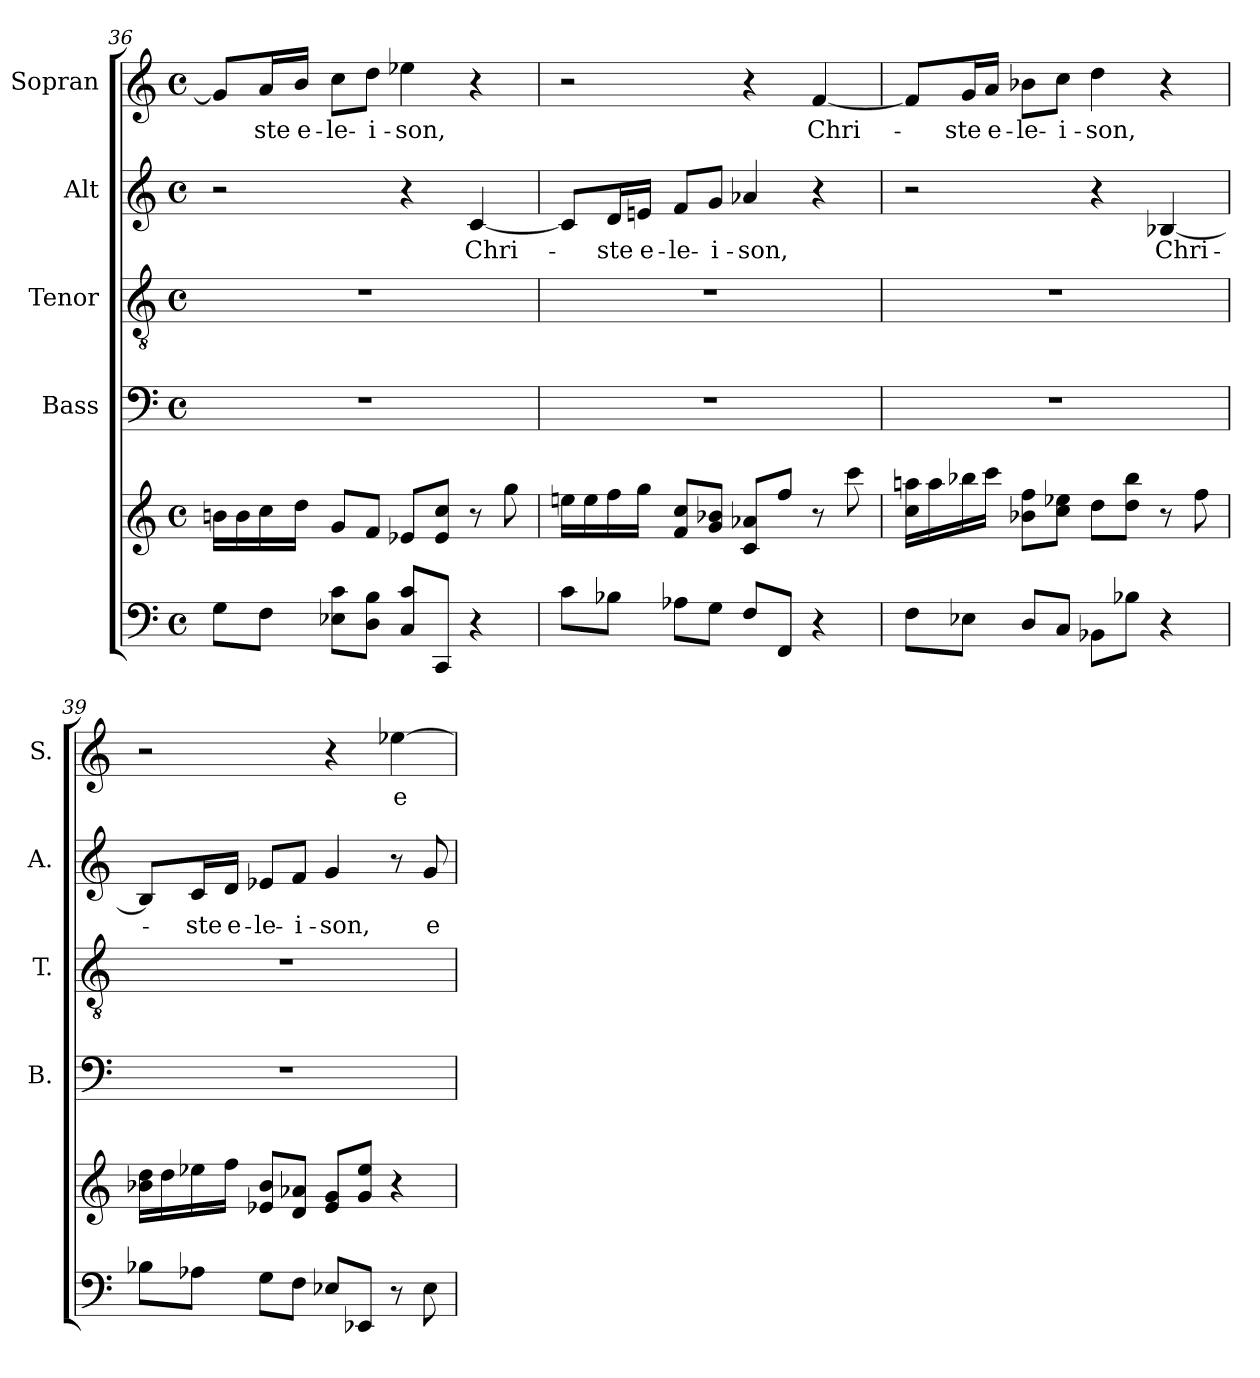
**kern	**kern	**kern	**kern	**kern	**text	**kern	**text
*part5	*part5	*part4	*part3	*part2	*part2	*part1	*part1
*staff6	*staff5	*staff4	*staff3	*staff2	*staff2	*staff1	*staff1
*	*	*I"Bass	*I"Tenor	*I"Alt	*	*I"Sopran	*
*	*	*I'B.	*I'T.	*I'A.	*	*I'S.	*
*clefF4	*clefG2	*clefF4	*clefGv2	*clefG2	*	*clefG2	*
*k[]	*k[]	*k[]	*k[]	*k[]	*	*k[]	*
*C:	*C:	*C:	*C:	*C:	*	*C:	*
*M4/4	*M4/4	*M4/4	*M4/4	*M4/4	*	*M4/4	*
*met(c)	*met(c)	*met(c)	*met(c)	*met(c)	*	*met(c)	*
=36	=36	=36	=36	=36	=36	=36	=36
8G\L	16bn\LL	1r	1r	2r	.	8g/L]	.
.	16b\	.	.	.	.	.	.
!	!	!	!	!	!	!	!LO:LY:b
8F\J	16cc\	.	.	.	.	16a/L	-ste
!	!	!	!	!	!	!	!LO:LY:b
.	16dd\JJ	.	.	.	.	16b/JJ	e-
!	!	!	!	!	!	!	!LO:LY:b
8E-X\ 8c\L	8g/L	.	.	.	.	8cc\L	-le-
!	!	!	!	!	!	!	!LO:LY:b
8D\ 8B\J	8f/J	.	.	.	.	8dd\J	-i-
!	!	!	!	!	!	!	!LO:LY:b
8C/ 8c/L	8e-X/L	.	.	4r	.	4ee-X\	-son,
8CC/J	8e-/ 8cc/J	.	.	.	.	.	.
!	!	!	!	!	!LO:LY:b	!	!
4r	8r	.	.	[4c/	Chri-	4r	.
.	8gg\	.	.	.	.	.	.
=37	=37	=37	=37	=37	=37	=37	=37
8c\L	16een\LL	1r	1r	8c/L]	.	2r	.
.	16ee\	.	.	.	.	.	.
!	!	!	!	!	!LO:LY:b	!	!
8B-X\J	16ff\	.	.	16d/L	-ste	.	.
!	!	!	!	!	!LO:LY:b	!	!
.	16gg\JJ	.	.	16en/JJ	e-	.	.
!	!	!	!	!	!LO:LY:b	!	!
8A-X\L	8f/ 8cc/L	.	.	8f/L	-le-	.	.
!	!	!	!	!	!LO:LY:b	!	!
8G\J	8g/ 8b-X/J	.	.	8g/J	-i-	.	.
!	!	!	!	!	!LO:LY:b	!	!
8F/L	8c/ 8a-X/L	.	.	4a-X/	-son,	4r	.
8FF/J	8ff/J	.	.	.	.	.	.
!	!	!	!	!	!	!	!LO:LY:b
4r	8r	.	.	4r	.	[4f/	Chri-
.	8ccc\	.	.	.	.	.	.
!!LO:PB:g=z
=38	=38	=38	=38	=38	=38	=38	=38
8F\L	16cc\ 16aan\LL	1r	1r	2r	.	8f/L]	.
.	16aa\	.	.	.	.	.	.
!	!	!	!	!	!	!	!LO:LY:b
8E-X\J	16bb-X\	.	.	.	.	16g/L	-ste
!	!	!	!	!	!	!	!LO:LY:b
.	16ccc\JJ	.	.	.	.	16a/JJ	e-
!	!	!	!	!	!	!	!LO:LY:b
8D/L	8b-X\ 8ff\L	.	.	.	.	8b-X\L	-le-
!	!	!	!	!	!	!	!LO:LY:b
8C/J	8cc\ 8ee-X\J	.	.	.	.	8cc\J	-i-
!	!	!	!	!	!	!	!LO:LY:b
8BB-X\L	8dd\L	.	.	4r	.	4dd\	-son,
8B-X\J	8dd\ 8bb-\J	.	.	.	.	.	.
!	!	!	!	!	!LO:LY:b	!	!
4r	8r	.	.	[4B-X/	Chri-	4r	.
.	8ff\	.	.	.	.	.	.
=39	=39	=39	=39	=39	=39	=39	=39
8B-X\L	16b-X\ 16dd\LL	1r	1r	8B-/L]	.	2r	.
.	16dd\	.	.	.	.	.	.
!	!	!	!	!	!LO:LY:b	!	!
8A-X\J	16ee-X\	.	.	16c/L	-ste	.	.
!	!	!	!	!	!LO:LY:b	!	!
.	16ff\JJ	.	.	16d/JJ	e-	.	.
!	!	!	!	!	!LO:LY:b	!	!
8G\L	8e-X/ 8b-/L	.	.	8e-X/L	-le-	.	.
!	!	!	!	!	!LO:LY:b	!	!
8F\J	8d/ 8a-X/J	.	.	8f/J	-i-	.	.
!	!	!	!	!	!LO:LY:b	!	!
8E-X/L	8e-/ 8g/L	.	.	4g/	-son,	4r	.
8EE-X/J	8g/ 8ee-/J	.	.	.	.	.	.
!	!	!	!	!	!	!	!LO:LY:b
8r	4r	.	.	8r	.	[4ee-X\	e-
!	!	!	!	!	!LO:LY:b	!	!
8E-\	.	.	.	8g/	e-	.	.
=	=	=	=	=	=	=	=
*-	*-	*-	*-	*-	*-	*-	*-
